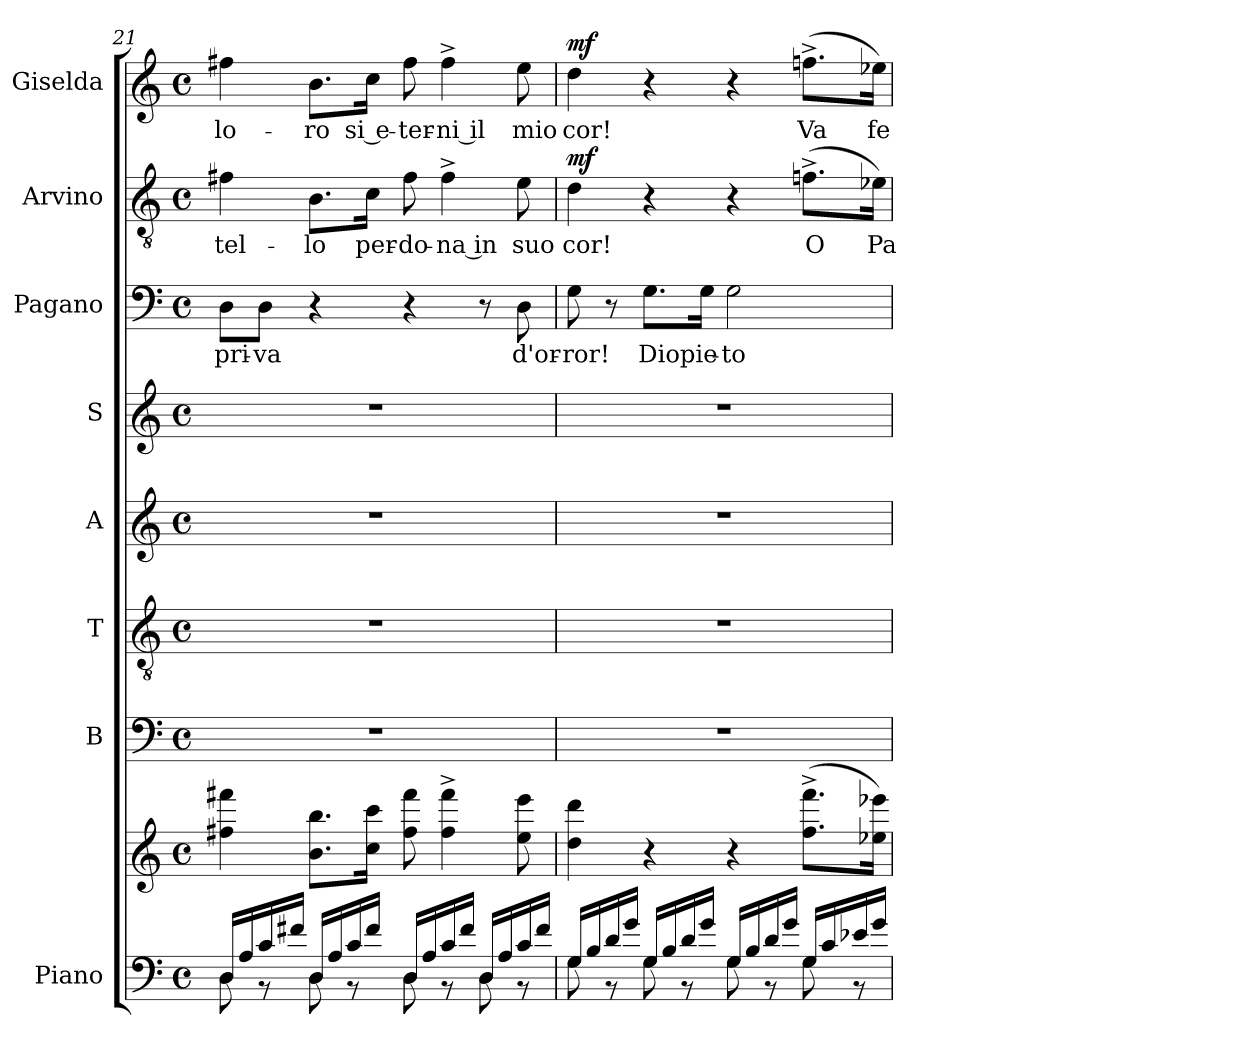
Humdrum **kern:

**kern	**kern	**kern	**kern	**kern	**kern	**kern	**text	**kern	**text	**dynam	**kern	**text	**dynam
*part8	*part8	*part7	*part6	*part5	*part4	*part3	*part3	*part2	*part2	*part2	*part1	*part1	*part1
*staff9	*staff8	*staff7	*staff6	*staff5	*staff4	*staff3	*staff3	*staff2	*staff2	*staff2	*staff1	*staff1	*staff1
*I"Piano	*	*I"B	*I"T	*I"A	*I"S	*I"Pagano	*	*I"Arvino	*	*	*I"Giselda	*	*
*I'Pno	*	*I'B	*I'T	*I'A	*I'S	*	*	*	*	*	*	*	*
!!LO:PB:g=z
*clefF4	*clefG2	*clefF4	*clefGv2	*clefG2	*clefG2	*clefF4	*	*clefGv2	*	*	*clefG2	*	*
*k[]	*k[]	*k[]	*k[]	*k[]	*k[]	*k[]	*	*k[]	*	*	*k[]	*	*
*M4/4	*M4/4	*M4/4	*M4/4	*M4/4	*M4/4	*M4/4	*	*M4/4	*	*	*M4/4	*	*
*met(c)	*met(c)	*met(c)	*met(c)	*met(c)	*met(c)	*met(c)	*	*met(c)	*	*	*met(c)	*	*
=21	=21	=21	=21	=21	=21	=21	=21	=21	=21	=21	=21	=21	=21
*^	*	*	*	*	*	*	*	*	*	*	*	*	*
16D/LL	8D\	4ff#X\ 4fff#X\	1r	1r	1r	1r	8D\L	-pri-	4f#X\	-tel-	.	4ff#X\	lo-	.
16A/	.	.	.	.	.	.	.	.	.	.	.	.	.	.
16c/	8r	.	.	.	.	.	8D\J	-va	.	.	.	.	.	.
16f#X/JJ	.	.	.	.	.	.	.	.	.	.	.	.	.	.
16D/LL	8D\	8.b\ 8.bb\L	.	.	.	.	4r	.	8.B\L	-lo	.	8.b\L	-ro	.
16A/	.	.	.	.	.	.	.	.	.	.	.	.	.	.
16c/	8r	.	.	.	.	.	.	.	.	.	.	.	.	.
16f#/JJ	.	16cc\ 16ccc\Jk	.	.	.	.	.	.	16c\Jk	per-	.	16cc\Jk	si e-	.
16D/LL	8D\	8ff#\ 8fff#\	.	.	.	.	4r	.	8f#\	-do-	.	8ff#\	-ter-	.
16A/	.	.	.	.	.	.	.	.	.	.	.	.	.	.
16c/	8r	4ff#\^ 4fff#\^	.	.	.	.	.	.	4f#^\	-na in	.	4ff#^\	-ni il	.
16f#/JJ	.	.	.	.	.	.	.	.	.	.	.	.	.	.
16D/LL	8D\	.	.	.	.	.	8r	.	.	.	.	.	.	.
16A/	.	.	.	.	.	.	.	.	.	.	.	.	.	.
16c/	8r	8ee\ 8eee\	.	.	.	.	8D\	d'or-	8e\	suo	.	8ee\	mio	.
16f#/JJ	.	.	.	.	.	.	.	.	.	.	.	.	.	.
=22	=22	=22	=22	=22	=22	=22	=22	=22	=22	=22	=22	=22	=22	=22
!	!	!	!	!	!	!	!	!	!	!	!LO:DY:a	!	!	!LO:DY:a
16G/LL	8G\	4dd\ 4ddd\	1r	1r	1r	1r	8G\	-ror!	4d\	cor!	mf	4dd\	cor!	mf
16B/	.	.	.	.	.	.	.	.	.	.	.	.	.	.
16d/	8r	.	.	.	.	.	8r	.	.	.	.	.	.	.
16g/JJ	.	.	.	.	.	.	.	.	.	.	.	.	.	.
16G/LL	8G\	4r	.	.	.	.	8.G\L	Dio	4r	.	.	4r	.	.
16B/	.	.	.	.	.	.	.	.	.	.	.	.	.	.
16d/	8r	.	.	.	.	.	.	.	.	.	.	.	.	.
16g/JJ	.	.	.	.	.	.	16G\Jk	pie-	.	.	.	.	.	.
16G/LL	8G\	4r	.	.	.	.	2G\	-to-	4r	.	.	4r	.	.
16B/	.	.	.	.	.	.	.	.	.	.	.	.	.	.
16d/	8r	.	.	.	.	.	.	.	.	.	.	.	.	.
16g/JJ	.	.	.	.	.	.	.	.	.	.	.	.	.	.
16G/LL	8G\	(8.ff\^ 8.fff\^L	.	.	.	.	.	.	(8.fn^\L	O	.	(8.ffn^\L	Va	.
16c/	.	.	.	.	.	.	.	.	.	.	.	.	.	.
16e-X/	8r	.	.	.	.	.	.	.	.	.	.	.	.	.
16g/JJ	.	16ee-X\ 16eee-X\Jk)	.	.	.	.	.	.	16e-X\Jk)	Pa-	.	16ee-X\Jk)	fe-	.
*v	*v	*	*	*	*	*	*	*	*	*	*	*	*	*
=	=	=	=	=	=	=	=	=	=	=	=	=	=
*-	*-	*-	*-	*-	*-	*-	*-	*-	*-	*-	*-	*-	*-
